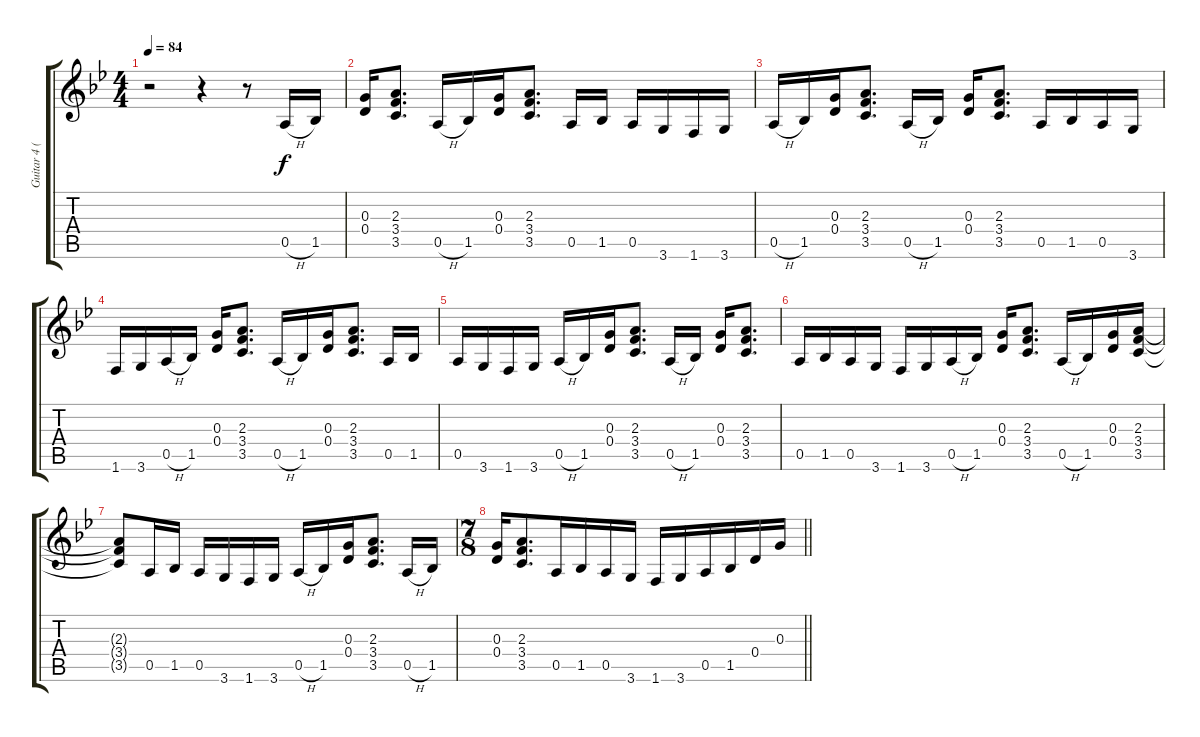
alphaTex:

\track ("Guitar 4 (electric)" "Guitar 4 (") {instrument overdrivenguitar}
\staff {score tabs}
\tuning (E4 B3 G3 D3 A2 E2) {hide}
\ts (4 4)
\tempo 84
\clef g2
\ks bb
r.2{dy f instrument overdrivenguitar} r.4 r.8 0.5{h}.16 1.5.16 |
(0.3 0.4).16 (2.3 3.4 3.5).8{d} 0.5{h}.16 1.5.16 (0.3 0.4).16 (2.3 3.4 3.5).8{d} 0.5.16 1.5.16 0.5.16 3.6.16 1.6.16 3.6.16 |
0.5{h}.16 1.5.16 (0.3 0.4).16 (2.3 3.4 3.5).8{d} 0.5{h}.16 1.5.16 (0.3 0.4).16 (2.3 3.4 3.5).8{d} 0.5.16 1.5.16 0.5.16 3.6.16 |
1.6.16 3.6.16 0.5{h}.16 1.5.16 (0.3 0.4).16 (2.3 3.4 3.5).8{d} 0.5{h}.16 1.5.16 (0.3 0.4).16 (2.3 3.4 3.5).8{d} 0.5.16 1.5.16 |
0.5.16 3.6.16 1.6.16 3.6.16 0.5{h}.16 1.5.16 (0.3 0.4).16 (2.3 3.4 3.5).8{d} 0.5{h}.16 1.5.16 (0.3 0.4).16 (2.3 3.4 3.5).8{d} |
0.5.16 1.5.16 0.5.16 3.6.16 1.6.16 3.6.16 0.5{h}.16 1.5.16 (0.3 0.4).16 (2.3 3.4 3.5).8{d} 0.5{h}.16 1.5.16 (0.3 0.4).16 (2.3 3.4 3.5).16 |
(2.3{t} 3.4{t} 3.5{t}).8 0.5.16 1.5.16 0.5.16 3.6.16 1.6.16 3.6.16 0.5{h}.16 1.5.16 (0.3 0.4).16 (2.3 3.4 3.5).8{d} 0.5{h}.16 1.5.16 |
\ts (7 8)
\barLineRight lightlight
(0.3 0.4).16 (2.3 3.4 3.5).8{d} 0.5.16 1.5.16 0.5.16 3.6.16 1.6.16 3.6.16 0.5.16 1.5.16 0.4.16 0.3.16
